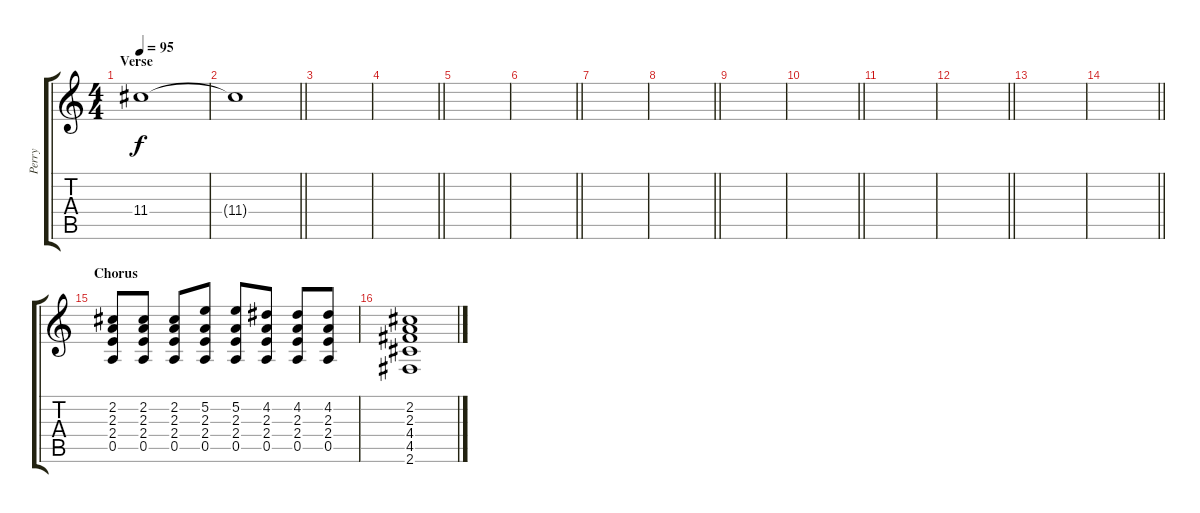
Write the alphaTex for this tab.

\track ("Perry" "Perry") {instrument overdrivenguitar}
\staff {score tabs}
\tuning (E4 B3 G3 D3 A2 E2) {hide}
\ts (4 4)
\section ("" "Verse")
\tempo 95
\clef g2
\ks c
11.4.1{dy f} |
\barLineRight lightlight
11.4{t}.1 |
|
\barLineRight lightlight
|
|
\barLineRight lightlight
|
|
\barLineRight lightlight
|
|
\barLineRight lightlight
|
|
\barLineRight lightlight
|
|
\barLineRight lightlight
|
\section ("" "Chorus")
(2.2 2.3 2.4 0.5).8 (2.2 2.3 2.4 0.5).8 (2.2 2.3 2.4 0.5).8 (5.2 2.3 2.4 0.5).8 (5.2 2.3 2.4 0.5).8 (4.2 2.3 2.4 0.5).8 (4.2 2.3 2.4 0.5).8 (4.2 2.3 2.4 0.5).8 |
(2.2 2.3 4.4 4.5 2.6).1
